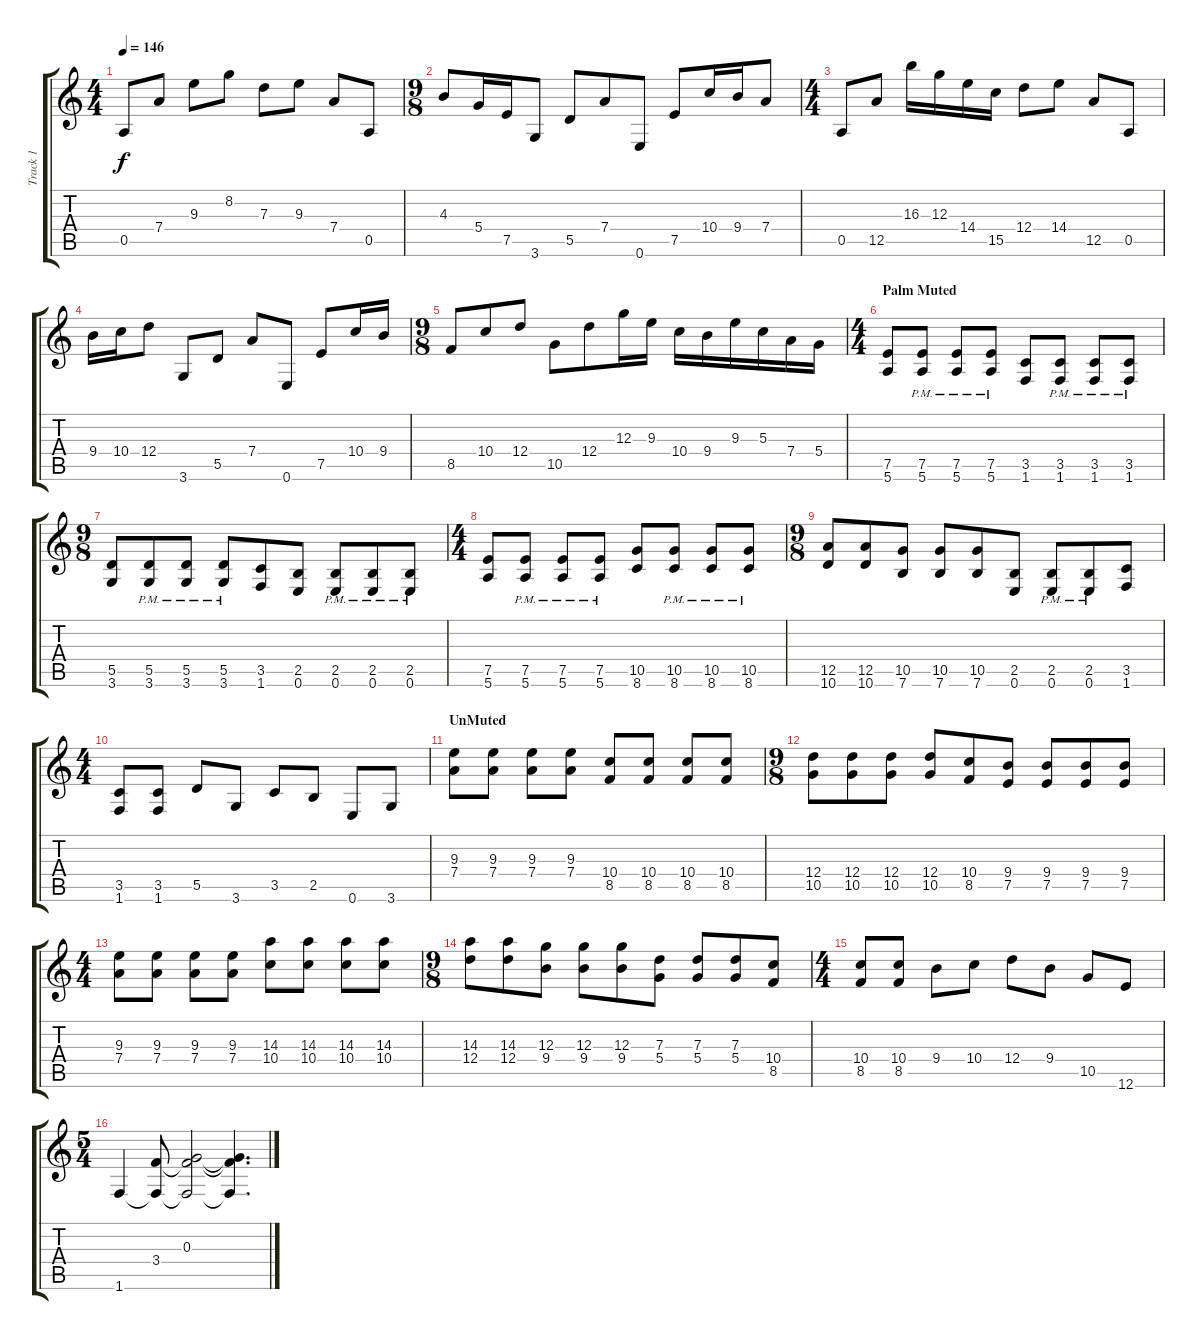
\track ("Track 1" "Track 1") {instrument overdrivenguitar}
\staff {score tabs}
\tuning (E4 B3 G3 D3 A2 E2) {hide}
\ts (4 4)
\tempo 146
\clef g2
\ks c
0.5.8{dy f} 7.4.8 9.3.8 8.2.8 7.3.8 9.3.8 7.4.8 0.5.8 |
\ts (9 8)
4.3.8 5.4.16 7.5.16 3.6.8 5.5.8 7.4.8 0.6.8 7.5.8 10.4.16 9.4.16 7.4.8 |
\ts (4 4)
0.5.8 12.5.8 16.3.16 12.3.16 14.4.16 15.5.16 12.4.8 14.4.8 12.5.8 0.5.8 |
9.4.16 10.4.16 12.4.8 3.6.8 5.5.8 7.4.8 0.6.8 7.5.8 10.4.16 9.4.16 |
\ts (9 8)
8.5.8 10.4.8 12.4.8 10.5.8 12.4.8 12.3.16 9.3.16 10.4.16 9.4.16 9.3.16 5.3.16 7.4.16 5.4.16 |
\ts (4 4)
\section ("" "Palm Muted")
(7.5 5.6).8 (7.5{pm} 5.6{pm}).8 (7.5{pm} 5.6{pm}).8 (7.5{pm} 5.6{pm}).8 (3.5 1.6).8 (3.5{pm} 1.6{pm}).8 (3.5{pm} 1.6{pm}).8 (3.5{pm} 1.6{pm}).8 |
\ts (9 8)
(5.5 3.6).8 (5.5{pm} 3.6{pm}).8 (5.5{pm} 3.6{pm}).8 (5.5{pm} 3.6{pm}).8 (3.5 1.6).8 (2.5 0.6).8 (2.5{pm} 0.6{pm}).8 (2.5{pm} 0.6{pm}).8 (2.5{pm} 0.6{pm}).8 |
\ts (4 4)
(7.5 5.6).8 (7.5{pm} 5.6{pm}).8 (7.5{pm} 5.6).8 (7.5{pm} 5.6{pm}).8 (10.5 8.6).8 (10.5{pm} 8.6{pm}).8 (10.5{pm} 8.6{pm}).8 (10.5{pm} 8.6{pm}).8 |
\ts (9 8)
(12.5 10.6).8 (12.5 10.6).8 (10.5 7.6).8 (10.5 7.6).8 (10.5 7.6).8 (2.5 0.6).8 (2.5{pm} 0.6{pm}).8 (2.5{pm} 0.6{pm}).8 (3.5 1.6).8 |
\ts (4 4)
(3.5 1.6).8 (3.5 1.6).8 5.5.8 3.6.8 3.5.8 2.5.8 0.6.8 3.6.8 |
\section ("" "UnMuted")
(9.3 7.4).8 (9.3 7.4).8 (9.3 7.4).8 (9.3 7.4).8 (10.4 8.5).8 (10.4 8.5).8 (10.4 8.5).8 (10.4 8.5).8 |
\ts (9 8)
(12.4 10.5).8 (12.4 10.5).8 (12.4 10.5).8 (12.4 10.5).8 (10.4 8.5).8 (9.4 7.5).8 (9.4 7.5).8 (9.4 7.5).8 (9.4 7.5).8 |
\ts (4 4)
(9.3 7.4).8 (9.3 7.4).8 (9.3 7.4).8 (9.3 7.4).8 (14.3 10.4).8 (14.3 10.4).8 (14.3 10.4).8 (14.3 10.4).8 |
\ts (9 8)
(14.3 12.4).8 (14.3 12.4).8 (12.3 9.4).8 (12.3 9.4).8 (12.3 9.4).8 (7.3 5.4).8 (7.3 5.4).8 (7.3 5.4).8 (10.4 8.5).8 |
\ts (4 4)
(10.4 8.5).8 (10.4 8.5).8 9.4.8 10.4.8 12.4.8 9.4.8 10.5.8 12.6.8 |
\ts (5 4)
1.6.4 (3.4 1.6{t}).8 (0.3 3.4{t} 1.6{t}).2 (0.3{t} 3.4{t} 1.6{t}).4{d}
